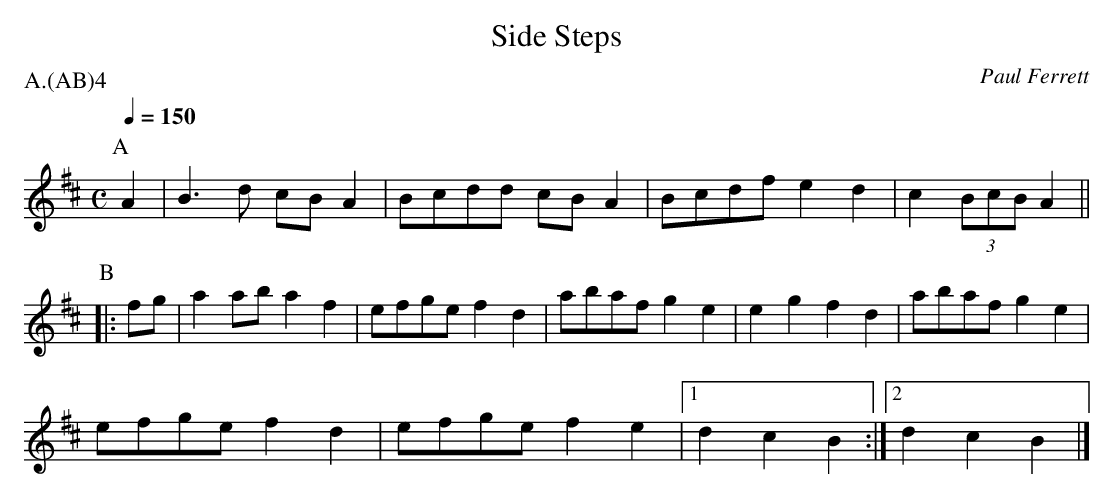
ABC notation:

X:1
T:Side Steps
C:Paul Ferrett
P:A.(AB)4
M:C
K:Dmaj
L:1/8
Q:1/4=150
P:A
A2 | \
B2>d2 cB A2 | Bcdd cB A2 | Bcdf e2 d2 |\
c2 (3BcB A2 ||
P:B
|: fg | a2 ab a2 f2 | efge f2 d2 | abaf g2 e2 |\
e2 g2 f2 d2 | abaf g2 e2 |
efge f2 d2 | efge f2 e2 |\
 [1 d2 c2 B2 :|\
 [2 d2 c2 B2 |]
